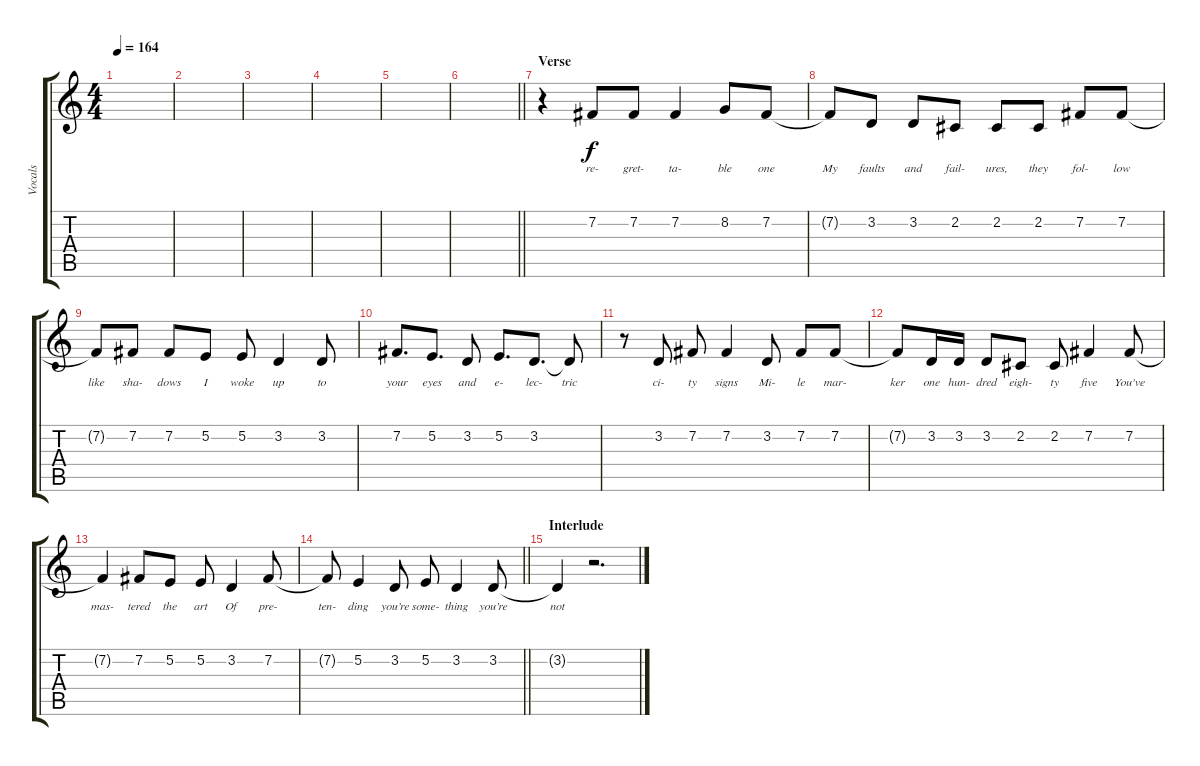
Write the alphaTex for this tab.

\track ("Vocals" "Vocals") {instrument flute}
\staff {score tabs}
\tuning (E4 B3 G3 D3 A2 E2) {hide}
\ts (4 4)
\tempo 164
\clef g2
\ks c
|
|
|
|
|
\barLineRight lightlight
|
\section ("" "Verse")
r.4 7.2.8{lyrics (0 "re-") lyrics (1 "") lyrics (2 "") lyrics (3 "") lyrics (4 "")} 7.2.8{lyrics (0 "gret-") lyrics (1 "") lyrics (2 "") lyrics (3 "") lyrics (4 "")} 7.2.4{lyrics (0 "ta-") lyrics (1 "") lyrics (2 "") lyrics (3 "") lyrics (4 "")} 8.2.8{lyrics (0 "ble") lyrics (1 "") lyrics (2 "") lyrics (3 "") lyrics (4 "")} 7.2.8{lyrics (0 "one") lyrics (1 "") lyrics (2 "") lyrics (3 "") lyrics (4 "")} |
7.2{t}.8{lyrics (0 "My") lyrics (1 "") lyrics (2 "") lyrics (3 "") lyrics (4 "")} 3.2.8{lyrics (0 "faults") lyrics (1 "") lyrics (2 "") lyrics (3 "") lyrics (4 "")} 3.2.8{lyrics (0 "and") lyrics (1 "") lyrics (2 "") lyrics (3 "") lyrics (4 "")} 2.2.8{lyrics (0 "fail-") lyrics (1 "") lyrics (2 "") lyrics (3 "") lyrics (4 "")} 2.2.8{lyrics (0 "ures,") lyrics (1 "") lyrics (2 "") lyrics (3 "") lyrics (4 "")} 2.2.8{lyrics (0 "they") lyrics (1 "") lyrics (2 "") lyrics (3 "") lyrics (4 "")} 7.2.8{lyrics (0 "fol-") lyrics (1 "") lyrics (2 "") lyrics (3 "") lyrics (4 "")} 7.2.8{lyrics (0 "low") lyrics (1 "") lyrics (2 "") lyrics (3 "") lyrics (4 "")} |
7.2{t}.8{lyrics (0 "like") lyrics (1 "") lyrics (2 "") lyrics (3 "") lyrics (4 "")} 7.2.8{lyrics (0 "sha-") lyrics (1 "") lyrics (2 "") lyrics (3 "") lyrics (4 "")} 7.2.8{lyrics (0 "dows") lyrics (1 "") lyrics (2 "") lyrics (3 "") lyrics (4 "")} 5.2.8{lyrics (0 "I") lyrics (1 "") lyrics (2 "") lyrics (3 "") lyrics (4 "")} 5.2.8{lyrics (0 "woke") lyrics (1 "") lyrics (2 "") lyrics (3 "") lyrics (4 "")} 3.2.4{lyrics (0 "up") lyrics (1 "") lyrics (2 "") lyrics (3 "") lyrics (4 "")} 3.2.8{lyrics (0 "to") lyrics (1 "") lyrics (2 "") lyrics (3 "") lyrics (4 "")} |
7.2.8{d lyrics (0 "your") lyrics (1 "") lyrics (2 "") lyrics (3 "") lyrics (4 "")} 5.2.8{d lyrics (0 "eyes") lyrics (1 "") lyrics (2 "") lyrics (3 "") lyrics (4 "")} 3.2.8{lyrics (0 "and") lyrics (1 "") lyrics (2 "") lyrics (3 "") lyrics (4 "")} 5.2.8{d lyrics (0 "e-") lyrics (1 "") lyrics (2 "") lyrics (3 "") lyrics (4 "")} 3.2.8{d lyrics (0 "lec-") lyrics (1 "") lyrics (2 "") lyrics (3 "") lyrics (4 "")} 3.2{t}.8{lyrics (0 "tric") lyrics (1 "") lyrics (2 "") lyrics (3 "") lyrics (4 "")} |
r.8 3.2.8{lyrics (0 "ci-") lyrics (1 "") lyrics (2 "") lyrics (3 "") lyrics (4 "")} 7.2.8{lyrics (0 "ty") lyrics (1 "") lyrics (2 "") lyrics (3 "") lyrics (4 "")} 7.2.4{lyrics (0 "signs") lyrics (1 "") lyrics (2 "") lyrics (3 "") lyrics (4 "")} 3.2.8{lyrics (0 "Mi-") lyrics (1 "") lyrics (2 "") lyrics (3 "") lyrics (4 "")} 7.2.8{lyrics (0 "le") lyrics (1 "") lyrics (2 "") lyrics (3 "") lyrics (4 "")} 7.2.8{lyrics (0 "mar-") lyrics (1 "") lyrics (2 "") lyrics (3 "") lyrics (4 "")} |
7.2{t}.8{lyrics (0 "ker") lyrics (1 "") lyrics (2 "") lyrics (3 "") lyrics (4 "")} 3.2.16{lyrics (0 "one") lyrics (1 "") lyrics (2 "") lyrics (3 "") lyrics (4 "")} 3.2.16{lyrics (0 "hun-") lyrics (1 "") lyrics (2 "") lyrics (3 "") lyrics (4 "")} 3.2.8{lyrics (0 "dred") lyrics (1 "") lyrics (2 "") lyrics (3 "") lyrics (4 "")} 2.2.8{lyrics (0 "eigh-") lyrics (1 "") lyrics (2 "") lyrics (3 "") lyrics (4 "")} 2.2.8{lyrics (0 "ty") lyrics (1 "") lyrics (2 "") lyrics (3 "") lyrics (4 "")} 7.2.4{lyrics (0 "five") lyrics (1 "") lyrics (2 "") lyrics (3 "") lyrics (4 "")} 7.2.8{lyrics (0 "You've") lyrics (1 "") lyrics (2 "") lyrics (3 "") lyrics (4 "")} |
7.2{t}.4{lyrics (0 "mas-") lyrics (1 "") lyrics (2 "") lyrics (3 "") lyrics (4 "")} 7.2.8{lyrics (0 "tered") lyrics (1 "") lyrics (2 "") lyrics (3 "") lyrics (4 "")} 5.2.8{lyrics (0 "the") lyrics (1 "") lyrics (2 "") lyrics (3 "") lyrics (4 "")} 5.2.8{lyrics (0 "art") lyrics (1 "") lyrics (2 "") lyrics (3 "") lyrics (4 "")} 3.2.4{lyrics (0 "Of") lyrics (1 "") lyrics (2 "") lyrics (3 "") lyrics (4 "")} 7.2.8{lyrics (0 "pre-") lyrics (1 "") lyrics (2 "") lyrics (3 "") lyrics (4 "")} |
\barLineRight lightlight
7.2{t}.8{lyrics (0 "ten-") lyrics (1 "") lyrics (2 "") lyrics (3 "") lyrics (4 "")} 5.2.4{lyrics (0 "ding") lyrics (1 "") lyrics (2 "") lyrics (3 "") lyrics (4 "")} 3.2.8{lyrics (0 "you’re") lyrics (1 "") lyrics (2 "") lyrics (3 "") lyrics (4 "")} 5.2.8{lyrics (0 "some-") lyrics (1 "") lyrics (2 "") lyrics (3 "") lyrics (4 "")} 3.2.4{lyrics (0 "thing") lyrics (1 "") lyrics (2 "") lyrics (3 "") lyrics (4 "")} 3.2.8{lyrics (0 "you’re") lyrics (1 "") lyrics (2 "") lyrics (3 "") lyrics (4 "")} |
\section ("" "Interlude")
3.2{t}.4{lyrics (0 "not") lyrics (1 "") lyrics (2 "") lyrics (3 "") lyrics (4 "")} r.2{d}
